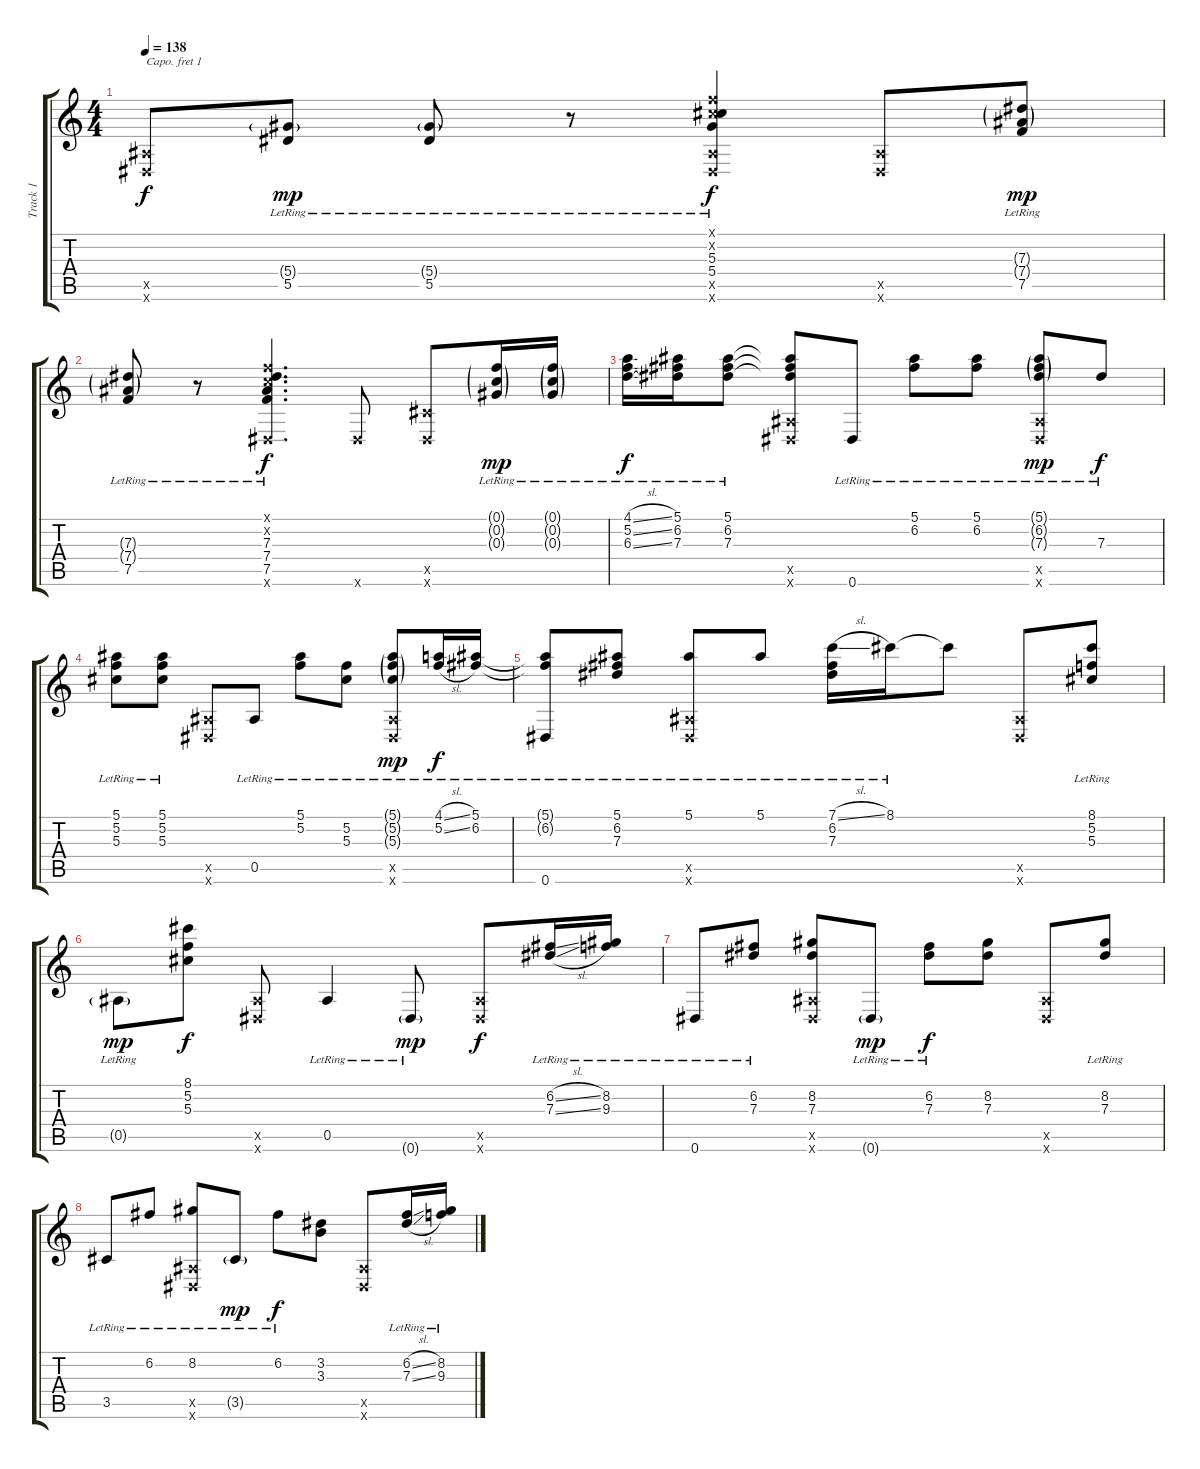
\track ("Track 1" "Track 1") {instrument acousticguitarsteel}
\staff {score tabs}
\capo 1
\tuning (E4 B3 G3 D3 A2 D2) {hide}
\ts (4 4)
\tempo 138
\clef g2
\ks c
(0.5{x} 0.6{x}).8{dy f} (5.4{g lr} 5.5{lr}).8{dy mp} (5.4{g lr} 5.5{lr}).8 r.8 (0.1{x} 0.2{x} 5.3{lr} 5.4{lr} 0.5{x} 0.6{x}).4{dy f} (0.5{x} 0.6{x}).8 (7.3{g} 7.4{g lr} 7.5{lr}).8{dy mp} |
(7.3{g} 7.4{g lr} 7.5{lr}).8 r.8 (0.1{x} 0.2{x} 7.3 7.4{lr} 7.5{lr} 0.6{x}).4{d dy f} 0.6{x}.8 (3.5{x} 0.6{x}).8 (0.1{g lr} 0.2{g lr} 0.3{g lr}).16{dy mp} (0.1{g lr} 0.2{g lr} 0.3{g lr}).16 |
(4.1{sl lr} 5.2{sl lr} 6.3{sl lr}).16{dy f} (5.1{lr} 6.2{lr} 7.3{lr}).16 (5.1{lr} 6.2{lr} 7.3{lr}).8 (5.1{t} 6.2{t} 7.3{t} 0.5{x} 0.6{x}).8 0.6{lr}.8 (5.1{lr} 6.2{lr}).8 (5.1{lr} 6.2{lr}).8 (5.1{g lr} 6.2{g lr} 7.3{g lr} 0.5{x} 0.6{x}).8{dy mp} 7.3{lr}.8{dy f} |
(5.1{lr} 5.2{lr} 5.3{lr}).8 (5.1{lr} 5.2{lr} 5.3{lr}).8 (0.5{x} 0.6{x}).8 0.5{lr}.8 (5.1{lr} 5.2{lr}).8 (5.2{lr} 5.3{lr}).8 (5.1{g lr} 5.2{g lr} 5.3{g lr} 0.5{x} 0.6{x}).8{dy mp} (4.1{sl lr} 5.2{sl lr}).16{dy f} (5.1{lr} 6.2{lr}).16 |
(5.1{t} 6.2{t} 0.6{lr}).8 (5.1{lr} 6.2{lr} 7.3{lr}).8 (5.1{lr} 0.5{x} 0.6{x}).8 5.1{lr}.8 (7.1{sl lr} 6.2{lr} 7.3{lr}).16 8.1{lr}.16 8.1{t}.8 (0.5{x} 0.6{x}).8 (8.1{lr} 5.2{lr} 5.3{lr}).8 |
0.5{g lr}.8{dy mp} (8.1 5.2 5.3).8{dy f} (0.5{x} 0.6{x}).8 0.5{lr}.4 0.6{g lr}.8{dy mp} (0.5{x} 0.6{x}).8{dy f} (6.2{sl lr} 7.3{sl lr}).16 (8.2{lr} 9.3{lr}).16 |
0.6{lr}.8 (6.2{lr} 7.3{lr}).8 (8.2 7.3 0.5{x} 0.6{x}).8 0.6{g lr}.8{dy mp} (6.2{lr} 7.3{lr}).8{dy f} (8.2 7.3).8 (0.5{x} 0.6{x}).8 (8.2{lr} 7.3{lr}).8 |
3.5{lr}.8 6.2{lr}.8 (8.2{lr} 0.5{x} 0.6{x}).8 3.5{g lr}.8{dy mp} 6.2{lr}.8{dy f} (3.2 3.3).8 (0.5{x} 0.6{x}).8 (6.2{sl lr} 7.3{sl lr}).16 (8.2{lr} 9.3{lr}).16
